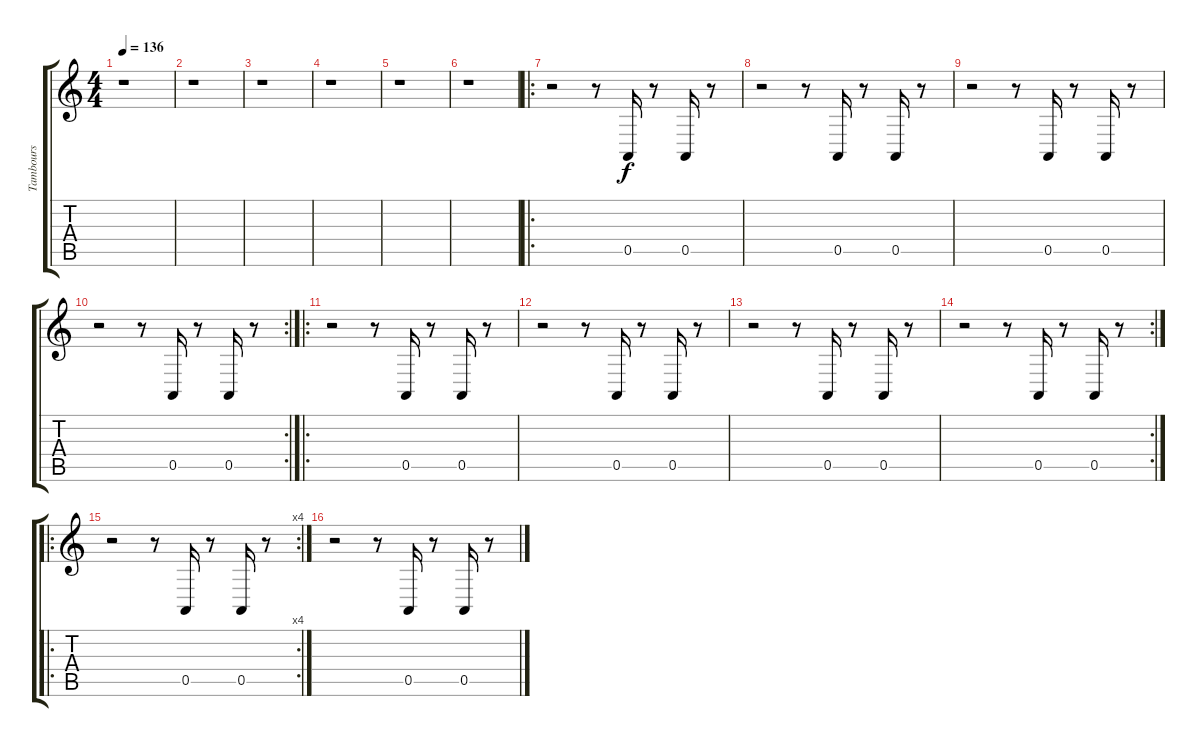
\track ("Tambours" "Tambours") {instrument melodictom}
\staff {score tabs}
\tuning (E4 B3 G3 D3 A2 E2) {hide}
\ts (4 4)
\tempo 136
\clef g2
\ks c
r.1{dy f instrument melodictom} |
r.1 |
r.1 |
r.1 |
r.1 |
r.1 |
\ro
r.2 r.8 0.5.16 r.8 0.5.16 r.8 |
r.2 r.8 0.5.16 r.8 0.5.16 r.8 |
r.2 r.8 0.5.16 r.8 0.5.16 r.8 |
\rc 2
r.2 r.8 0.5.16 r.8 0.5.16 r.8 |
\ro
r.2 r.8 0.5.16 r.8 0.5.16 r.8 |
r.2 r.8 0.5.16 r.8 0.5.16 r.8 |
r.2 r.8 0.5.16 r.8 0.5.16 r.8 |
\rc 2
r.2 r.8 0.5.16 r.8 0.5.16 r.8 |
\ro
\rc 4
r.2 r.8 0.5.16 r.8 0.5.16 r.8 |
r.2 r.8 0.5.16 r.8 0.5.16 r.8
